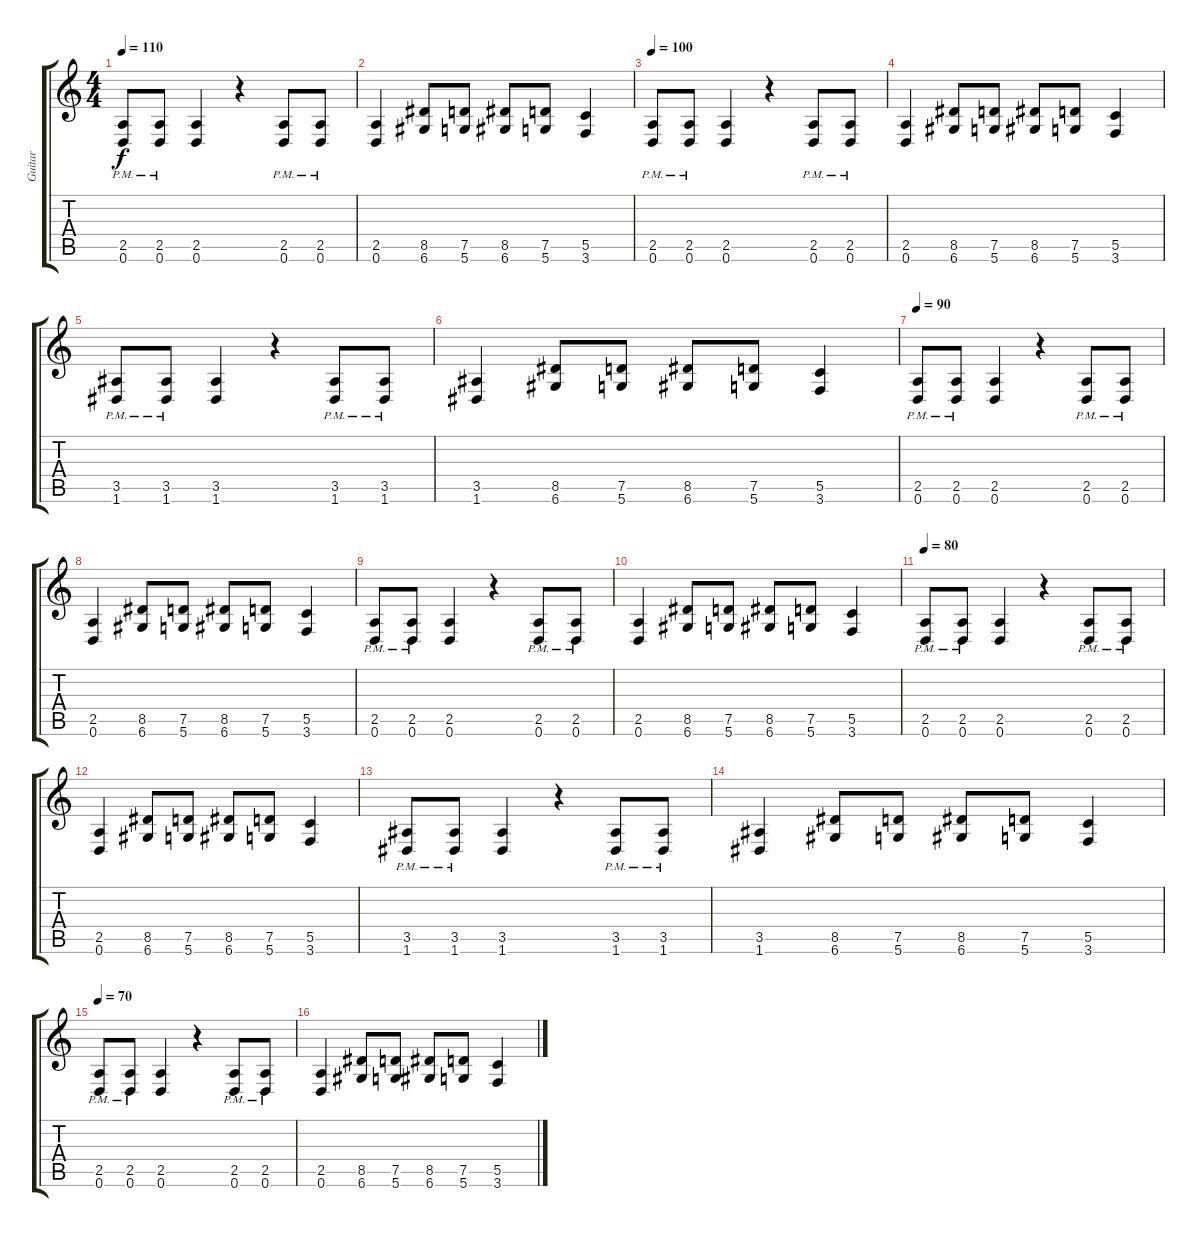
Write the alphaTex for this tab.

\track ("Guitar" "Guitar") {instrument distortionguitar}
\staff {score tabs}
\tuning (D4 A3 F3 C3 G2 D2) {hide}
\ts (4 4)
\tempo 110
\clef g2
\ks c
(2.5{pm} 0.6{pm}).8{dy f} (2.5{pm} 0.6{pm}).8 (2.5 0.6).4 r.4 (2.5{pm} 0.6{pm}).8 (2.5{pm} 0.6{pm}).8 |
(2.5 0.6).4 (8.5 6.6).8 (7.5 5.6).8 (8.5 6.6).8 (7.5 5.6).8 (5.5 3.6).4 |
\tempo 100
(2.5{pm} 0.6{pm}).8 (2.5{pm} 0.6{pm}).8 (2.5 0.6).4 r.4 (2.5{pm} 0.6{pm}).8 (2.5{pm} 0.6{pm}).8 |
(2.5 0.6).4 (8.5 6.6).8 (7.5 5.6).8 (8.5 6.6).8 (7.5 5.6).8 (5.5 3.6).4 |
(3.5{pm} 1.6{pm}).8 (3.5{pm} 1.6{pm}).8 (3.5 1.6).4 r.4 (3.5{pm} 1.6{pm}).8 (3.5{pm} 1.6{pm}).8 |
(3.5 1.6).4 (8.5 6.6).8 (7.5 5.6).8 (8.5 6.6).8 (7.5 5.6).8 (5.5 3.6).4 |
\tempo 90
(2.5{pm} 0.6{pm}).8 (2.5{pm} 0.6{pm}).8 (2.5 0.6).4 r.4 (2.5{pm} 0.6{pm}).8 (2.5{pm} 0.6{pm}).8 |
(2.5 0.6).4 (8.5 6.6).8 (7.5 5.6).8 (8.5 6.6).8 (7.5 5.6).8 (5.5 3.6).4 |
(2.5{pm} 0.6{pm}).8 (2.5{pm} 0.6{pm}).8 (2.5 0.6).4 r.4 (2.5{pm} 0.6{pm}).8 (2.5{pm} 0.6{pm}).8 |
(2.5 0.6).4 (8.5 6.6).8 (7.5 5.6).8 (8.5 6.6).8 (7.5 5.6).8 (5.5 3.6).4 |
\tempo 80
(2.5{pm} 0.6{pm}).8 (2.5{pm} 0.6{pm}).8 (2.5 0.6).4 r.4 (2.5{pm} 0.6{pm}).8 (2.5{pm} 0.6{pm}).8 |
(2.5 0.6).4 (8.5 6.6).8 (7.5 5.6).8 (8.5 6.6).8 (7.5 5.6).8 (5.5 3.6).4 |
(3.5{pm} 1.6{pm}).8 (3.5{pm} 1.6{pm}).8 (3.5 1.6).4 r.4 (3.5{pm} 1.6{pm}).8 (3.5{pm} 1.6{pm}).8 |
(3.5 1.6).4 (8.5 6.6).8 (7.5 5.6).8 (8.5 6.6).8 (7.5 5.6).8 (5.5 3.6).4 |
\tempo 70
(2.5{pm} 0.6{pm}).8 (2.5{pm} 0.6{pm}).8 (2.5 0.6).4 r.4 (2.5{pm} 0.6{pm}).8 (2.5{pm} 0.6{pm}).8 |
(2.5 0.6).4 (8.5 6.6).8 (7.5 5.6).8 (8.5 6.6).8 (7.5 5.6).8 (5.5 3.6).4
